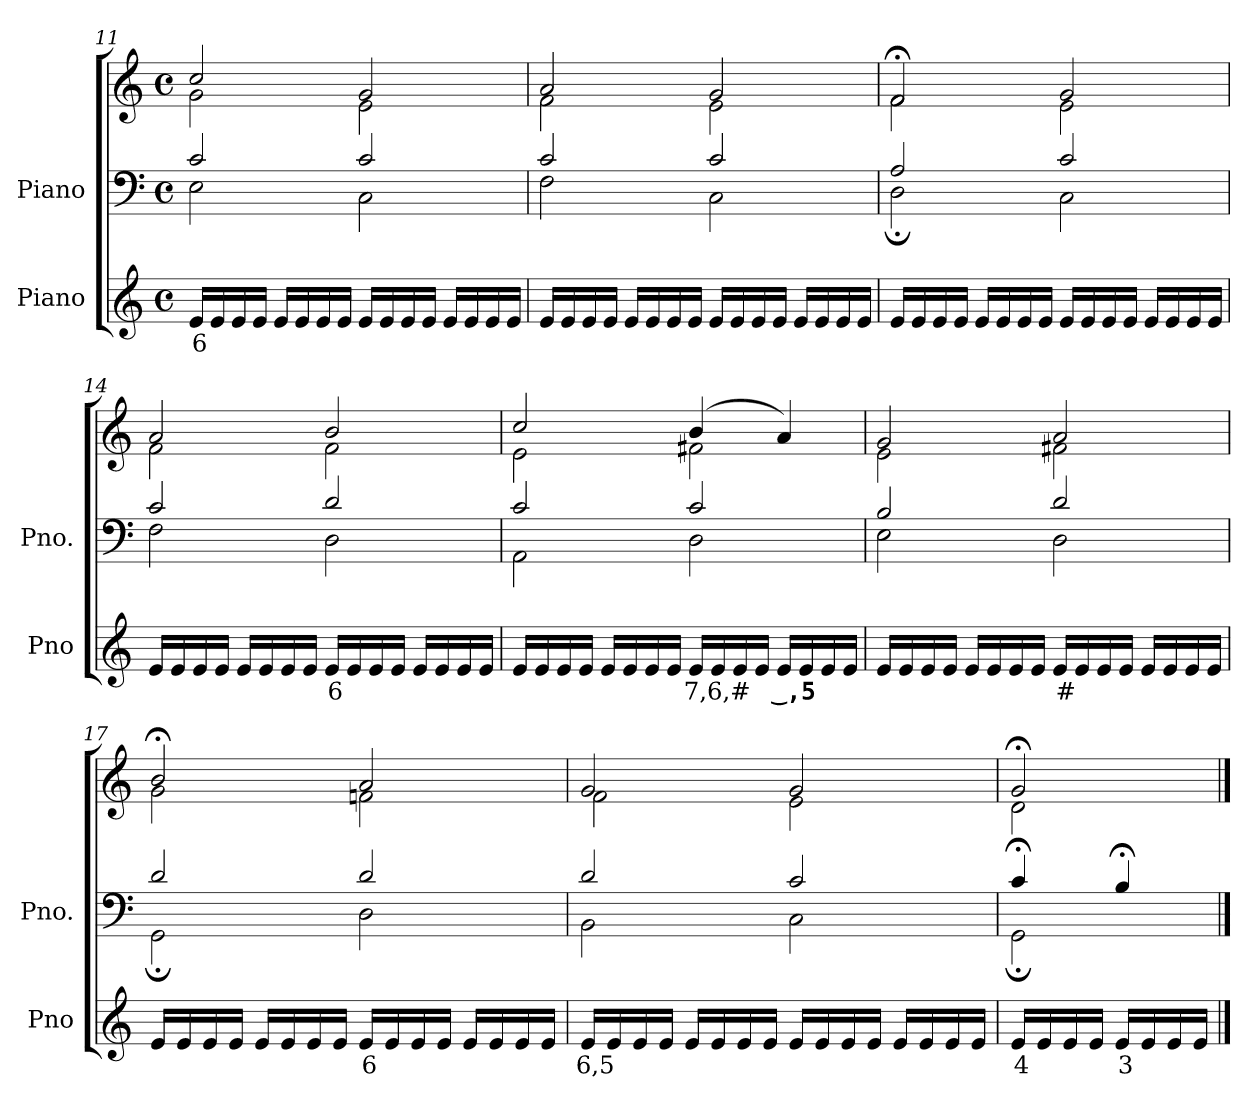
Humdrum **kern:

**kern	**text	**kern	**kern
*part2	*part2	*part1	*part1
*staff3	*staff3	*staff2	*staff1
*I"Piano	*	*I"Piano	*
*I'Pno	*	*I'Pno.	*
*clefG2	*	*clefF4	*clefG2
*k[]	*	*k[]	*k[]
*M4/4	*	*M4/4	*M4/4
*met(c)	*	*met(c)	*met(c)
=11	=11	=11	=11
!	!LO:LY:b	!	!
*	*	*^	*^
16e/LL	6	2c/	2E\	2cc/	2g\
16e/	.	.	.	.	.
16e/	.	.	.	.	.
16e/JJ	.	.	.	.	.
16e/LL	.	.	.	.	.
16e/	.	.	.	.	.
16e/	.	.	.	.	.
16e/JJ	.	.	.	.	.
16e/LL	.	2c/	2C\	2g/	2e\
16e/	.	.	.	.	.
16e/	.	.	.	.	.
16e/JJ	.	.	.	.	.
16e/LL	.	.	.	.	.
16e/	.	.	.	.	.
16e/	.	.	.	.	.
16e/JJ	.	.	.	.	.
=12	=12	=12	=12	=12	=12
16e/LL	.	2c/	2F\	2a/	2f\
16e/	.	.	.	.	.
16e/	.	.	.	.	.
16e/JJ	.	.	.	.	.
16e/LL	.	.	.	.	.
16e/	.	.	.	.	.
16e/	.	.	.	.	.
16e/JJ	.	.	.	.	.
16e/LL	.	2c/	2C\	2g/	2e\
16e/	.	.	.	.	.
16e/	.	.	.	.	.
16e/JJ	.	.	.	.	.
16e/LL	.	.	.	.	.
16e/	.	.	.	.	.
16e/	.	.	.	.	.
16e/JJ	.	.	.	.	.
=13	=13	=13	=13	=13	=13
16e/LL	.	2A/	2D;\	2f;</	2f\
16e/	.	.	.	.	.
16e/	.	.	.	.	.
16e/JJ	.	.	.	.	.
16e/LL	.	.	.	.	.
16e/	.	.	.	.	.
16e/	.	.	.	.	.
16e/JJ	.	.	.	.	.
16e/LL	.	2c/	2C\	2g/	2e\
16e/	.	.	.	.	.
16e/	.	.	.	.	.
16e/JJ	.	.	.	.	.
16e/LL	.	.	.	.	.
16e/	.	.	.	.	.
16e/	.	.	.	.	.
16e/JJ	.	.	.	.	.
=14	=14	=14	=14	=14	=14
16e/LL	.	2c/	2F\	2a/	2f\
16e/	.	.	.	.	.
16e/	.	.	.	.	.
16e/JJ	.	.	.	.	.
16e/LL	.	.	.	.	.
16e/	.	.	.	.	.
16e/	.	.	.	.	.
16e/JJ	.	.	.	.	.
!	!LO:LY:b	!	!	!	!
16e/LL	6	2d/	2D\	2b/	2f\
16e/	.	.	.	.	.
16e/	.	.	.	.	.
16e/JJ	.	.	.	.	.
16e/LL	.	.	.	.	.
16e/	.	.	.	.	.
16e/	.	.	.	.	.
16e/JJ	.	.	.	.	.
=15	=15	=15	=15	=15	=15
16e/LL	.	2c/	2AA\	2cc/	2e\
16e/	.	.	.	.	.
16e/	.	.	.	.	.
16e/JJ	.	.	.	.	.
16e/LL	.	.	.	.	.
16e/	.	.	.	.	.
16e/	.	.	.	.	.
16e/JJ	.	.	.	.	.
!	!LO:LY:b	!	!	!	!
16e/LL	7,6,#	2c/	2D\	(>4b/	2f#X\
16e/	.	.	.	.	.
16e/	.	.	.	.	.
16e/JJ	.	.	.	.	.
!	!LO:LY:b	!	!	!	!
16e/LL	_,5	.	.	4a/)	.
16e/	.	.	.	.	.
16e/	.	.	.	.	.
16e/JJ	.	.	.	.	.
=16	=16	=16	=16	=16	=16
16e/LL	.	2B/	2E\	2g/	2e\
16e/	.	.	.	.	.
16e/	.	.	.	.	.
16e/JJ	.	.	.	.	.
16e/LL	.	.	.	.	.
16e/	.	.	.	.	.
16e/	.	.	.	.	.
16e/JJ	.	.	.	.	.
!	!LO:LY:b	!	!	!	!
16e/LL	#	2d/	2D\	2a/	2f#X\
16e/	.	.	.	.	.
16e/	.	.	.	.	.
16e/JJ	.	.	.	.	.
16e/LL	.	.	.	.	.
16e/	.	.	.	.	.
16e/	.	.	.	.	.
16e/JJ	.	.	.	.	.
=17	=17	=17	=17	=17	=17
16e/LL	.	2d/	2GG;\	2b;</	2g\
16e/	.	.	.	.	.
16e/	.	.	.	.	.
16e/JJ	.	.	.	.	.
16e/LL	.	.	.	.	.
16e/	.	.	.	.	.
16e/	.	.	.	.	.
16e/JJ	.	.	.	.	.
!	!LO:LY:b	!	!	!	!
16e/LL	6	2d/	2D\	2a/	2fn\
16e/	.	.	.	.	.
16e/	.	.	.	.	.
16e/JJ	.	.	.	.	.
16e/LL	.	.	.	.	.
16e/	.	.	.	.	.
16e/	.	.	.	.	.
16e/JJ	.	.	.	.	.
=18	=18	=18	=18	=18	=18
!	!LO:LY:b	!	!	!	!
16e/LL	6,5	2d/	2BB\	2g/	2f\
16e/	.	.	.	.	.
16e/	.	.	.	.	.
16e/JJ	.	.	.	.	.
16e/LL	.	.	.	.	.
16e/	.	.	.	.	.
16e/	.	.	.	.	.
16e/JJ	.	.	.	.	.
16e/LL	.	2c/	2C\	2g/	2e\
16e/	.	.	.	.	.
16e/	.	.	.	.	.
16e/JJ	.	.	.	.	.
16e/LL	.	.	.	.	.
16e/	.	.	.	.	.
16e/	.	.	.	.	.
16e/JJ	.	.	.	.	.
=19	=19	=19	=19	=19	=19
!	!LO:LY:b	!	!	!	!
16e/LL	4	4c;</	2GG;\	2g;</	2d\
16e/	.	.	.	.	.
16e/	.	.	.	.	.
16e/JJ	.	.	.	.	.
!	!LO:LY:b	!	!	!	!
16e/LL	3	4B;</	.	.	.
16e/	.	.	.	.	.
16e/	.	.	.	.	.
16e/JJ	.	.	.	.	.
*	*	*v	*v	*	*
*	*	*	*v	*v
==	==	==	==
*-	*-	*-	*-
